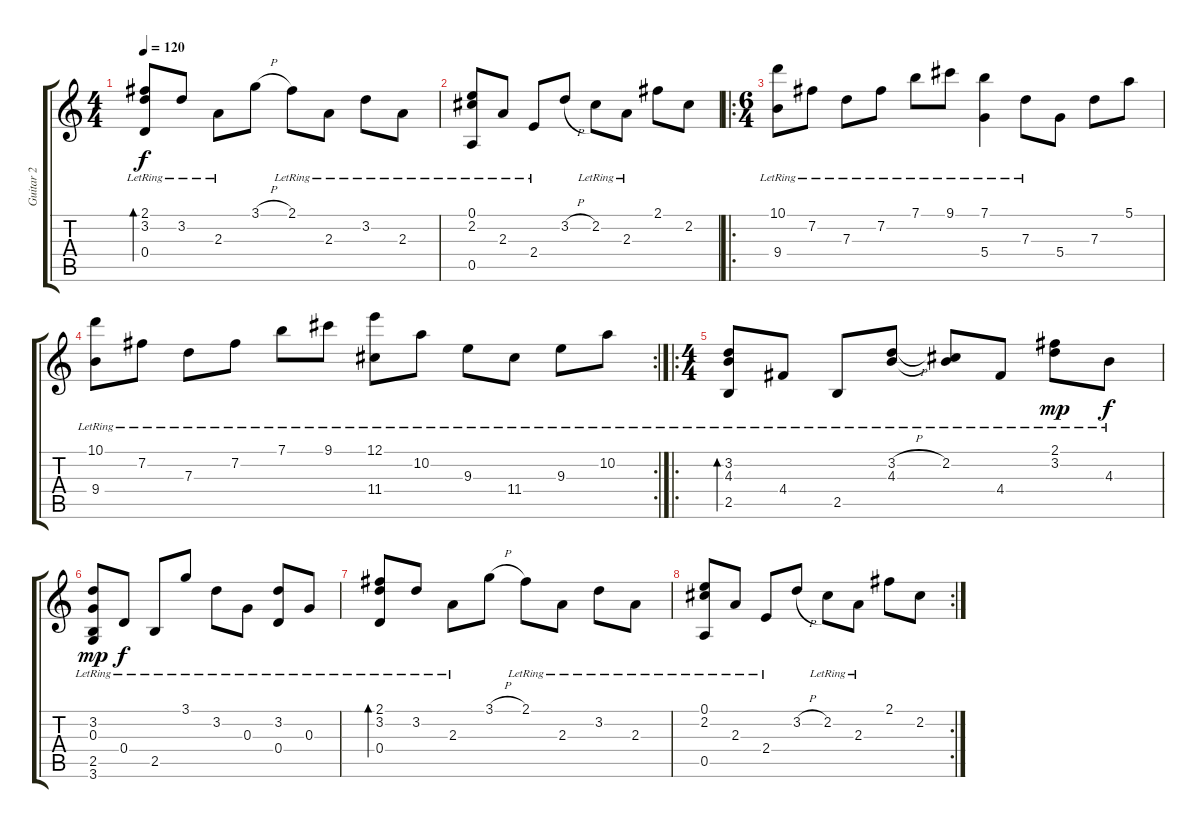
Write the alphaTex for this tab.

\track ("Guitar 2" "Guitar 2") {instrument acousticguitarsteel}
\staff {score tabs}
\tuning (E4 B3 G3 D3 A2 E2) {hide}
\ts (4 4)
\tempo 120
\clef g2
\ks c
(2.1{lr} 3.2 0.4{lr}).8{bd 120 dy f} 3.2{lr}.8 2.3{lr}.8 3.1{h}.8 2.1{lr}.8 2.3{lr}.8 3.2{lr}.8 2.3{lr}.8 |
(0.1{lr} 2.2{lr} 0.5{lr}).8 2.3{lr}.8 2.4{lr}.8 3.2{h}.8 2.2{lr}.8 2.3{lr}.8 2.1.8 2.2.8 |
\ro
\ts (6 4)
(10.1{lr} 9.4{lr}).8 7.2{lr}.8 7.3{lr}.8 7.2{lr}.8 7.1{lr}.8 9.1{lr}.8 (7.1{lr} 5.4{lr}).4 7.3{lr}.8 5.4.8 7.3.8 5.1.8 |
\rc 2
(10.1{lr} 9.4{lr}).8 7.2{lr}.8 7.3{lr}.8 7.2{lr}.8 7.1{lr}.8 9.1{lr}.8 (12.1{lr} 11.4{lr}).8 10.2{lr}.8 9.3{lr}.8 11.4{lr}.8 9.3{lr}.8 10.2{lr}.8 |
\ro
\ts (4 4)
(3.2{lr} 4.3 2.5{lr}).8{bd 480} 4.4{lr}.8 2.5{lr}.8 (3.2{h} 4.3{lr}).8 (2.2{lr} 4.3{t}).8 4.4{lr}.8 (2.1{lr} 3.2{lr}).8{dy mp} 4.3{lr}.8{dy f} |
(3.2{lr} 0.3{lr} 2.5 3.6{lr}).8{dy mp} 0.4{lr}.8{dy f} 2.5{lr}.8 3.1{lr}.8 3.2{lr}.8 0.3{lr}.8 (3.2 0.4{lr}).8 0.3{lr}.8 |
(2.1{lr} 3.2 0.4{lr}).8{bd 120} 3.2{lr}.8 2.3{lr}.8 3.1{h}.8 2.1{lr}.8 2.3{lr}.8 3.2{lr}.8 2.3{lr}.8 |
\rc 2
(0.1{lr} 2.2{lr} 0.5{lr}).8 2.3{lr}.8 2.4{lr}.8 3.2{h}.8 2.2{lr}.8 2.3{lr}.8 2.1.8 2.2.8
